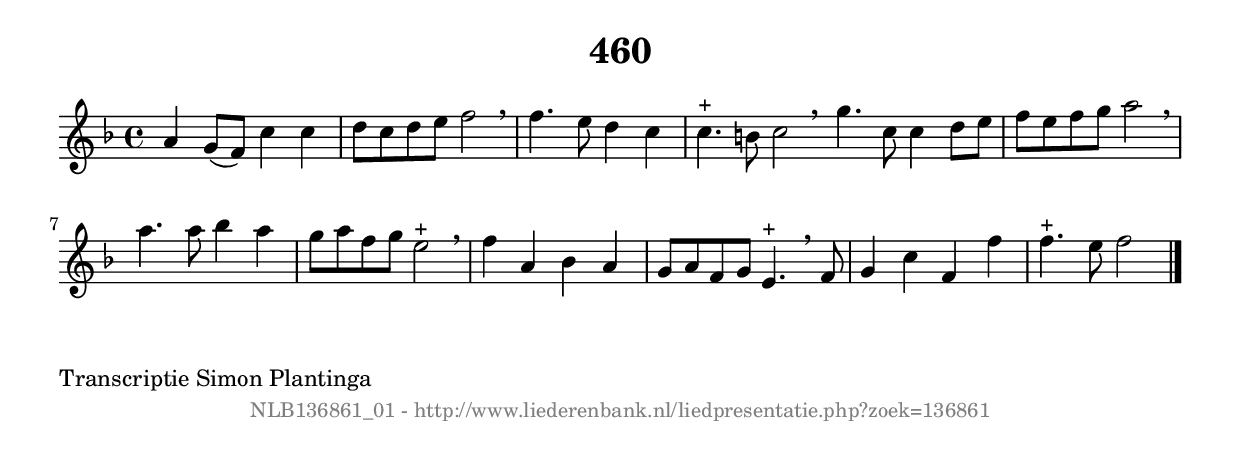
%
% produced by wce2krn 1.64 (7 June 2014)
%
\version"2.16"
#(append! paper-alist '(("long" . (cons (* 210 mm) (* 2000 mm)))))
#(set-default-paper-size "long")
sb = {\breathe}
mBreak = {\breathe }
bBreak = {\breathe }
x = {\once\override NoteHead #'style = #'cross }
gl=\glissando
itime={\override Staff.TimeSignature #'stencil = ##f }
ficta = {\once\set suggestAccidentals = ##t}
fine = {\once\override Score.RehearsalMark #'self-alignment-X = #1 \mark \markup {\italic{Fine}}}
dc = {\once\override Score.RehearsalMark #'self-alignment-X = #1 \mark \markup {\italic{D.C.}}}
dcf = {\once\override Score.RehearsalMark #'self-alignment-X = #1 \mark \markup {\italic{D.C. al Fine}}}
dcc = {\once\override Score.RehearsalMark #'self-alignment-X = #1 \mark \markup {\italic{D.C. al Coda}}}
ds = {\once\override Score.RehearsalMark #'self-alignment-X = #1 \mark \markup {\italic{D.S.}}}
dsf = {\once\override Score.RehearsalMark #'self-alignment-X = #1 \mark \markup {\italic{D.S. al Fine}}}
dsc = {\once\override Score.RehearsalMark #'self-alignment-X = #1 \mark \markup {\italic{D.S. al Coda}}}
pv = {\set Score.repeatCommands = #'((volta "1"))}
sv = {\set Score.repeatCommands = #'((volta "2"))}
tv = {\set Score.repeatCommands = #'((volta "3"))}
qv = {\set Score.repeatCommands = #'((volta "4"))}
xv = {\set Score.repeatCommands = #'((volta #f))}
\header{ tagline = ""
title = "460"
}
\score {{
\key f \major
\relative g'
{
\set melismaBusyProperties = #'()
\time 4/4
\tempo 4=120
\override Score.MetronomeMark #'transparent = ##t
\override Score.RehearsalMark #'break-visibility = #(vector #t #t #f)
a4 g8( f8) c'4 c4 | d8 c8 d8 e8 f2 \sb | f4. e8 d4 c4 | c4.^"+" b8 c2 \bar ":|:" \bBreak
g'4. c,8 c4 d8 e8 | f8 e8 f8 g8 a2 \sb | a4. a8 bes4 a4 | g8 a8 f8 g8 e2^"+" | \mBreak \bar "|"
f4 a,4 bes4 a4 | g8 a8 f8 g8 e4.^"+" \sb f8 | g4 c4 f,4 f'4 | f4.^"+" e8 f2 \bar "|."
 }}
 \midi { }
 \layout {
            indent = 0.0\cm
}
}
\markup { \wordwrap-string #" 
Transcriptie Simon Plantinga
"}
\markup { \vspace #0 } \markup { \with-color #grey \fill-line { \center-column { \smaller "NLB136861_01 - http://www.liederenbank.nl/liedpresentatie.php?zoek=136861" } } }
